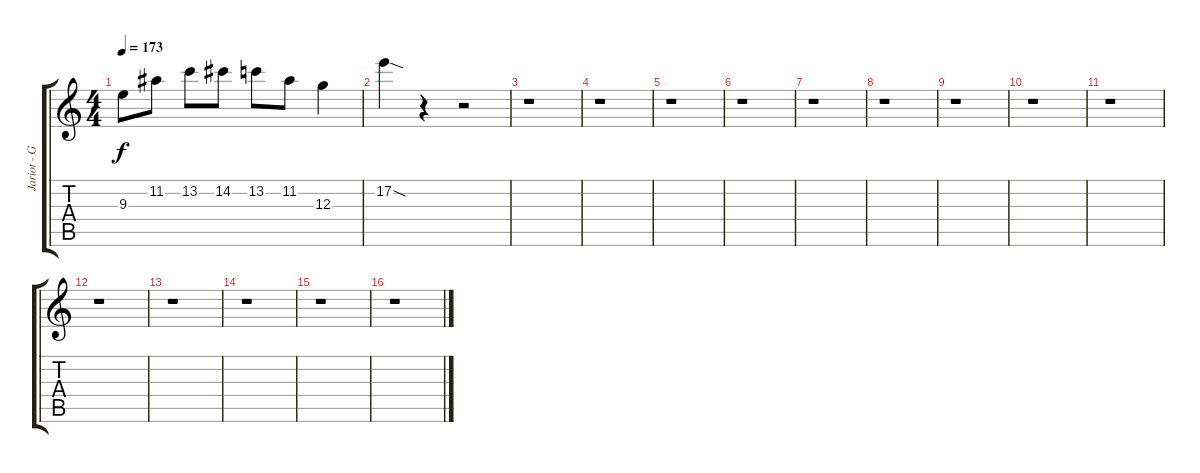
\track ("Jariot - Guitar 1" "Jariot - G") {instrument overdrivenguitar}
\staff {score tabs}
\tuning (E4 B3 G3 D3 A2 E2) {hide}
\ts (4 4)
\tempo 173
\clef g2
\ks c
9.3{t}.8{dy f} 11.2.8 13.2.8 14.2.8 13.2.8 11.2.8 12.3.4 |
17.2{sod}.4 r.4 r.2 |
r.1 |
r.1 |
r.1 |
r.1 |
r.1 |
r.1 |
r.1 |
r.1 |
r.1 |
r.1 |
r.1 |
r.1 |
r.1 |
r.1
